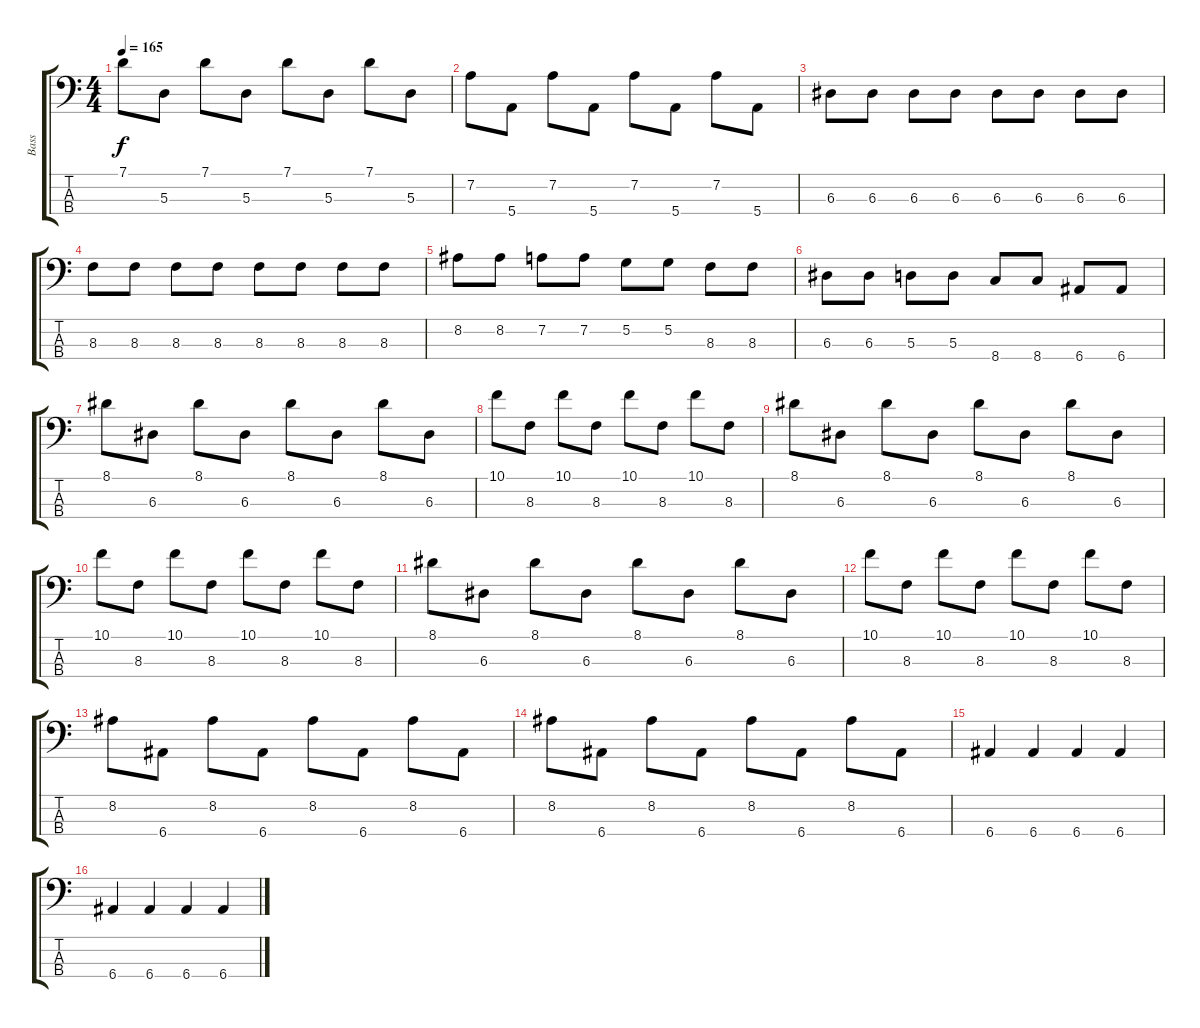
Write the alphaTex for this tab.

\track ("Bass" "Bass") {instrument electricbasspick}
\staff {score tabs}
\tuning (G2 D2 A1 E1) {hide}
\ts (4 4)
\tempo 165
\clef f4
\ks c
7.1.8{dy f} 5.3.8 7.1.8 5.3.8 7.1.8 5.3.8 7.1.8 5.3.8 |
7.2.8 5.4.8 7.2.8 5.4.8 7.2.8 5.4.8 7.2.8 5.4.8 |
6.3.8 6.3.8 6.3.8 6.3.8 6.3.8 6.3.8 6.3.8 6.3.8 |
8.3.8 8.3.8 8.3.8 8.3.8 8.3.8 8.3.8 8.3.8 8.3.8 |
8.2.8 8.2.8 7.2.8 7.2.8 5.2.8 5.2.8 8.3.8 8.3.8 |
6.3.8 6.3.8 5.3.8 5.3.8 8.4.8 8.4.8 6.4.8 6.4.8 |
8.1.8 6.3.8 8.1.8 6.3.8 8.1.8 6.3.8 8.1.8 6.3.8 |
10.1.8 8.3.8 10.1.8 8.3.8 10.1.8 8.3.8 10.1.8 8.3.8 |
8.1.8 6.3.8 8.1.8 6.3.8 8.1.8 6.3.8 8.1.8 6.3.8 |
10.1.8 8.3.8 10.1.8 8.3.8 10.1.8 8.3.8 10.1.8 8.3.8 |
8.1.8 6.3.8 8.1.8 6.3.8 8.1.8 6.3.8 8.1.8 6.3.8 |
10.1.8 8.3.8 10.1.8 8.3.8 10.1.8 8.3.8 10.1.8 8.3.8 |
8.2.8 6.4.8 8.2.8 6.4.8 8.2.8 6.4.8 8.2.8 6.4.8 |
8.2.8 6.4.8 8.2.8 6.4.8 8.2.8 6.4.8 8.2.8 6.4.8 |
6.4.4 6.4.4 6.4.4 6.4.4 |
6.4.4 6.4.4 6.4.4 6.4.4
